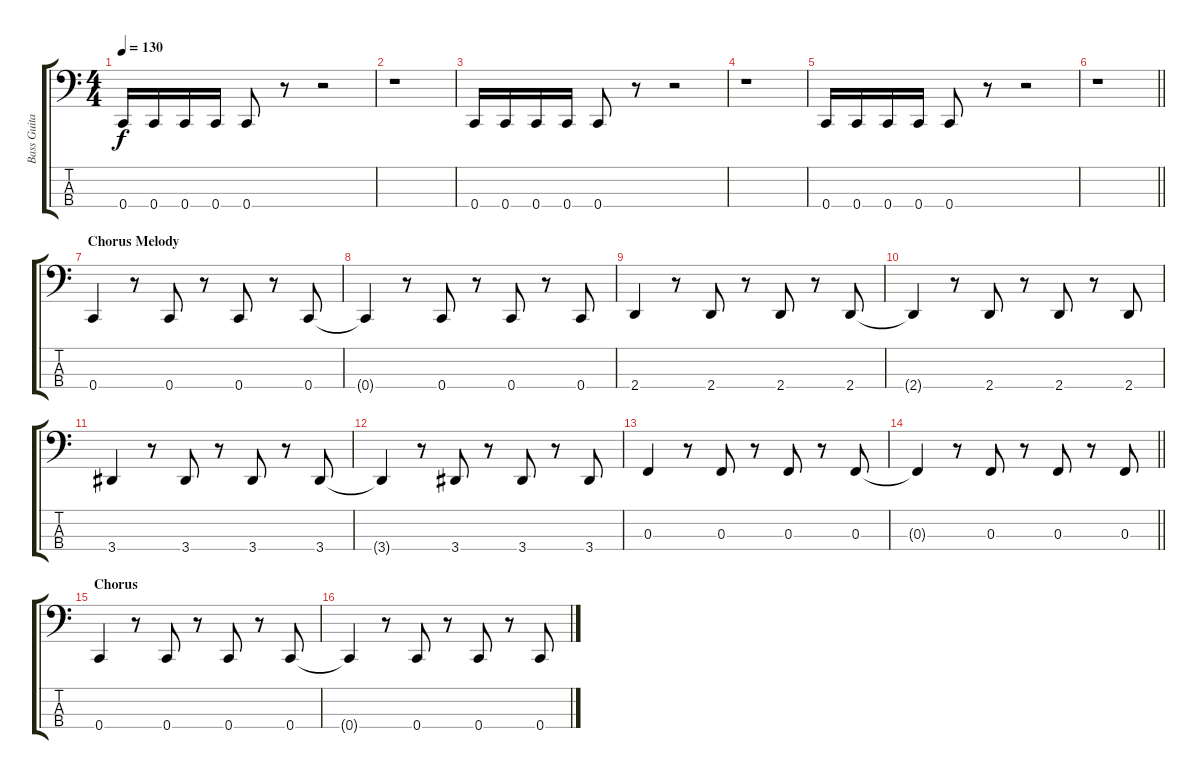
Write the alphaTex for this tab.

\track ("Bass Guitar" "Bass Guita") {instrument electricbassfinger}
\staff {score tabs}
\tuning (Eb2 Bb1 F1 C1) {hide}
\ts (4 4)
\tempo 130
\clef f4
\ks c
0.4.16{dy f} 0.4.16 0.4.16 0.4.16 0.4.8 r.8 r.2 |
r.1 |
0.4.16 0.4.16 0.4.16 0.4.16 0.4.8 r.8 r.2 |
r.1 |
0.4.16 0.4.16 0.4.16 0.4.16 0.4.8 r.8 r.2 |
\barLineRight lightlight
r.1 |
\section ("" "Chorus Melody")
0.4.4 r.8 0.4.8 r.8 0.4.8 r.8 0.4.8 |
0.4{t}.4 r.8 0.4.8 r.8 0.4.8 r.8 0.4.8 |
2.4.4 r.8 2.4.8 r.8 2.4.8 r.8 2.4.8 |
2.4{t}.4 r.8 2.4.8 r.8 2.4.8 r.8 2.4.8 |
3.4.4 r.8 3.4.8 r.8 3.4.8 r.8 3.4.8 |
3.4{t}.4 r.8 3.4.8 r.8 3.4.8 r.8 3.4.8 |
0.3.4 r.8 0.3.8 r.8 0.3.8 r.8 0.3.8 |
\barLineRight lightlight
0.3{t}.4 r.8 0.3.8 r.8 0.3.8 r.8 0.3.8 |
\section ("" "Chorus")
0.4.4 r.8 0.4.8 r.8 0.4.8 r.8 0.4.8 |
0.4{t}.4 r.8 0.4.8 r.8 0.4.8 r.8 0.4.8
